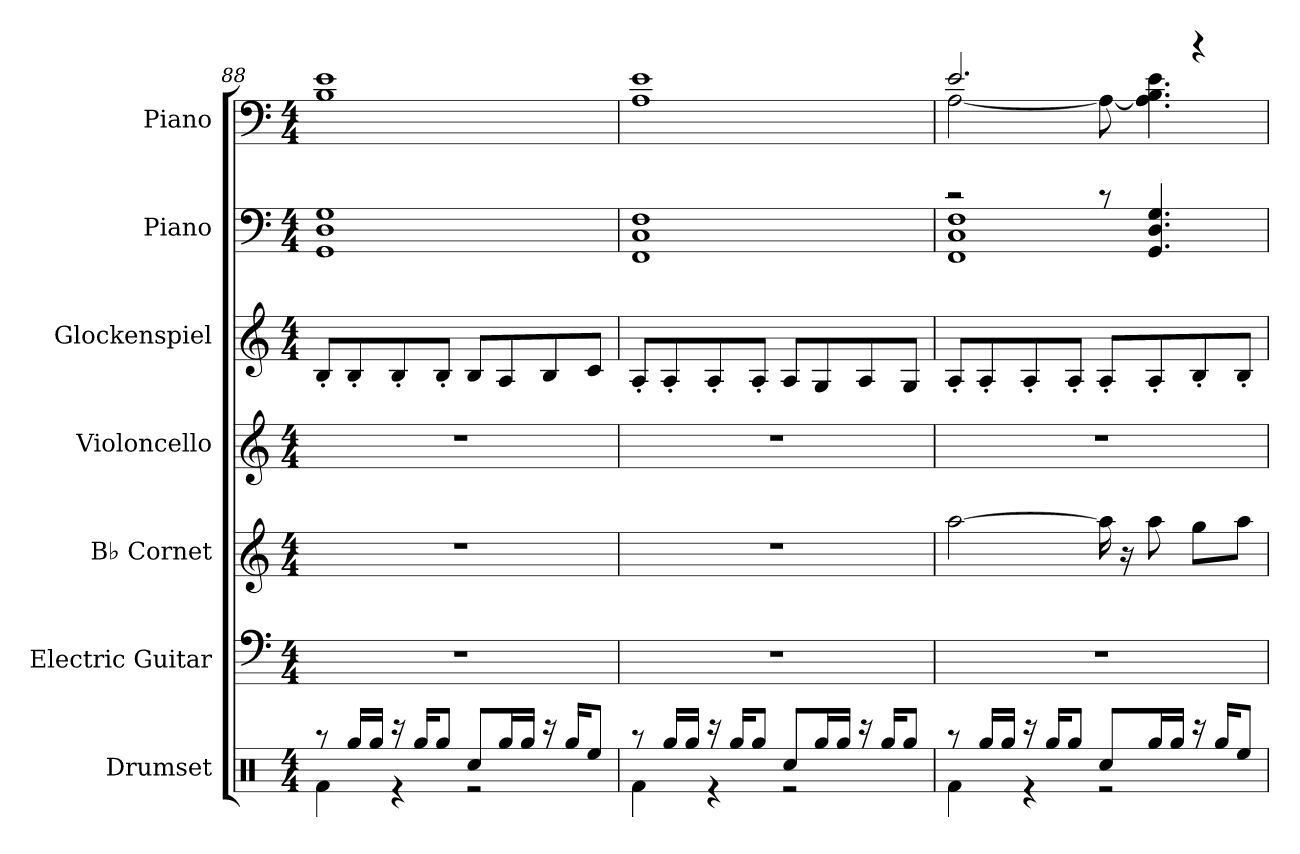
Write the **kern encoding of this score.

**kern	**kern	**kern	**kern	**kern	**kern	**kern
*part7	*part6	*part5	*part4	*part3	*part2	*part1
*staff7	*staff6	*staff5	*staff4	*staff3	*staff2	*staff1
*I"Drumset	*I"Electric Guitar	*I"B♭ Cornet	*I"Violoncello	*I"Glockenspiel	*I"Piano	*I"Piano
*I'Drs.	*I'El. Guit.	*I'B♭ Cnt.	*I'Vc.	*I'Glk.	*I'Pno.	*I'Pno.
!!LO:PB:g=z
*clefX	*clefF5	*clefG2	*clefG2	*clefG2	*clefF4	*clefF4
*	*	*ITrd1c2	*	*ITrd-14c-24	*	*
*k[]	*k[]	*k[b-e-]	*k[]	*k[]	*k[]	*k[]
*M4/4	*M4/4	*M4/4	*M4/4	*M4/4	*M4/4	*M4/4
=88	=88	=88	=88	=88	=88	=88
*^	*	*	*	*	*	*
8r	4Rf\	1r	1r	1r	8bb'/L	1GG 1D 1G	1B 1e
16Rgg/LL	.	.	.	.	8bb'/	.	.
16Rgg/JJ	.	.	.	.	.	.	.
16r	4r	.	.	.	8bb'/	.	.
16Rgg/KL	.	.	.	.	.	.	.
8Rgg/J	.	.	.	.	8bb'/J	.	.
8Rcc/L	2r	.	.	.	8bb/L	.	.
16Rgg/L	.	.	.	.	8aa/	.	.
16Rgg/JJ	.	.	.	.	.	.	.
16r	.	.	.	.	8bb/	.	.
16Rgg/KL	.	.	.	.	.	.	.
8Ree/J	.	.	.	.	8ccc/J	.	.
=89	=89	=89	=89	=89	=89	=89	=89
8r	4Rf\	1r	1r	1r	8aa'/L	1FF 1C 1F	1A 1e
16Rgg/LL	.	.	.	.	8aa'/	.	.
16Rgg/JJ	.	.	.	.	.	.	.
16r	4r	.	.	.	8aa'/	.	.
16Rgg/KL	.	.	.	.	.	.	.
8Rgg/J	.	.	.	.	8aa'/J	.	.
8Rcc/L	2r	.	.	.	8aa/L	.	.
16Rgg/L	.	.	.	.	8gg/	.	.
16Rgg/JJ	.	.	.	.	.	.	.
16r	.	.	.	.	8aa/	.	.
16Rgg/KL	.	.	.	.	.	.	.
8Rgg/J	.	.	.	.	8gg/J	.	.
=90	=90	=90	=90	=90	=90	=90	=90
*	*	*	*	*	*	*^	*^
8r	4Rf\	1r	[2gg\	1r	8aa'/L	2r	1FF 1C 1F	2.e/	[2A\
16Rgg/LL	.	.	.	.	8aa'/	.	.	.	.
16Rgg/JJ	.	.	.	.	.	.	.	.	.
16r	4r	.	.	.	8aa'/	.	.	.	.
16Rgg/KL	.	.	.	.	.	.	.	.	.
8Rgg/J	.	.	.	.	8aa'/J	.	.	.	.
8Rcc/L	2r	.	16gg\]	.	8aa'/L	8r	.	.	8A\_
.	.	.	16r	.	.	.	.	.	.
16Rgg/L	.	.	8gg\	.	8aa'/	4.GG/ 4.D/ 4.G/	.	.	4.A\] 4.B\ 4.e\
16Rgg/JJ	.	.	.	.	.	.	.	.	.
16r	.	.	8ff\L	.	8bb'/	.	.	4r	.
16Rgg/KL	.	.	.	.	.	.	.	.	.
8Ree/J	.	.	8gg\J	.	8bb'/J	.	.	.	.
*	*	*	*	*	*	*v	*v	*	*
*v	*v	*	*	*	*	*	*v	*v
=	=	=	=	=	=	=
*-	*-	*-	*-	*-	*-	*-
